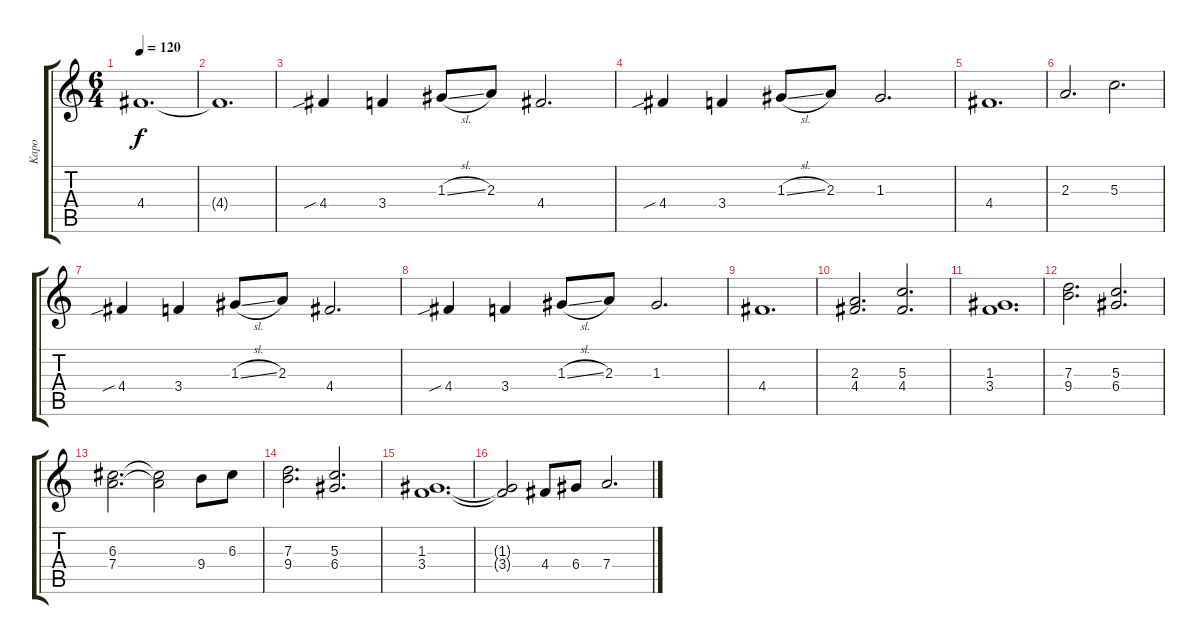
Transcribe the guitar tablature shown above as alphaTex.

\track ("Kapo" "Kapo") {instrument distortionguitar}
\staff {score tabs}
\tuning (E4 B3 G3 D3 A2 D2) {hide}
\ts (6 4)
\tempo 120
\clef g2
\ks c
4.4.1{d dy f} |
4.4{t}.1{d} |
4.4{sib}.4 3.4.4 1.3{sl}.8 2.3.8 4.4.2{d} |
4.4{sib}.4 3.4.4 1.3{sl}.8 2.3.8 1.3.2{d} |
4.4.1{d} |
2.3.2{d} 5.3.2{d} |
4.4{sib}.4 3.4.4 1.3{sl}.8 2.3.8 4.4.2{d} |
4.4{sib}.4 3.4.4 1.3{sl}.8 2.3.8 1.3.2{d} |
4.4.1{d} |
(2.3 4.4).2{d} (5.3 4.4).2{d} |
(1.3 3.4).1{d} |
(7.3 9.4).2{d} (5.3 6.4).2{d} |
(6.3 7.4).2{d} (6.3{t} 7.4{t}).2 9.4.8 6.3.8 |
(7.3 9.4).2{d} (5.3 6.4).2{d} |
(1.3 3.4).1{d} |
(1.3{t} 3.4{t}).2 4.4.8 6.4.8 7.4.2{d}
